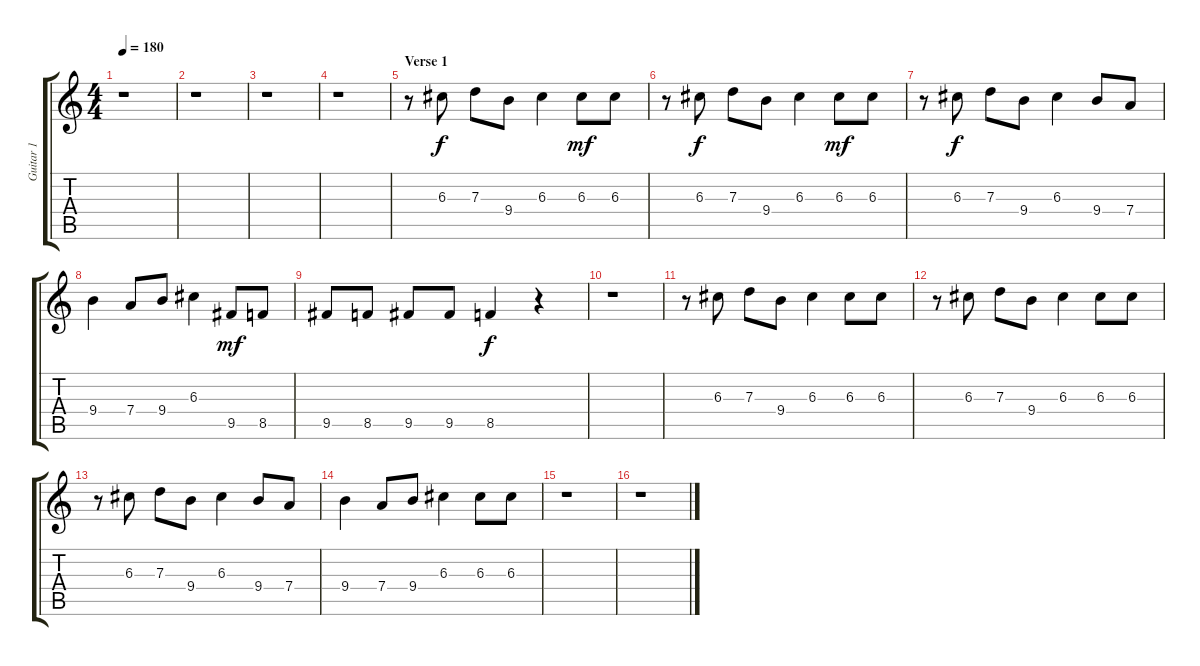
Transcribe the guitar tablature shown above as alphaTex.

\track ("Guitar 1" "Guitar 1") {instrument acousticguitarsteel}
\staff {score tabs}
\tuning (E4 B3 G3 D3 A2 E2) {hide}
\ts (4 4)
\tempo 180
\clef g2
\ks c
r.1{dy f} |
r.1 |
r.1 |
r.1 |
\section ("" "Verse 1")
r.8 6.3.8 7.3.8 9.4.8 6.3.4 6.3.8{dy mf} 6.3.8 |
r.8 6.3.8{dy f} 7.3.8 9.4.8 6.3.4 6.3.8{dy mf} 6.3.8 |
r.8 6.3.8{dy f} 7.3.8 9.4.8 6.3.4 9.4.8 7.4.8 |
9.4.4 7.4.8 9.4.8 6.3.4 9.5.8{dy mf} 8.5.8 |
9.5.8 8.5.8 9.5.8 9.5.8 8.5.4{dy f} r.4 |
r.1 |
r.8 6.3.8 7.3.8 9.4.8 6.3.4 6.3.8 6.3.8 |
r.8 6.3.8 7.3.8 9.4.8 6.3.4 6.3.8 6.3.8 |
r.8 6.3.8 7.3.8 9.4.8 6.3.4 9.4.8 7.4.8 |
9.4.4 7.4.8 9.4.8 6.3.4 6.3.8 6.3.8 |
r.1 |
r.1
